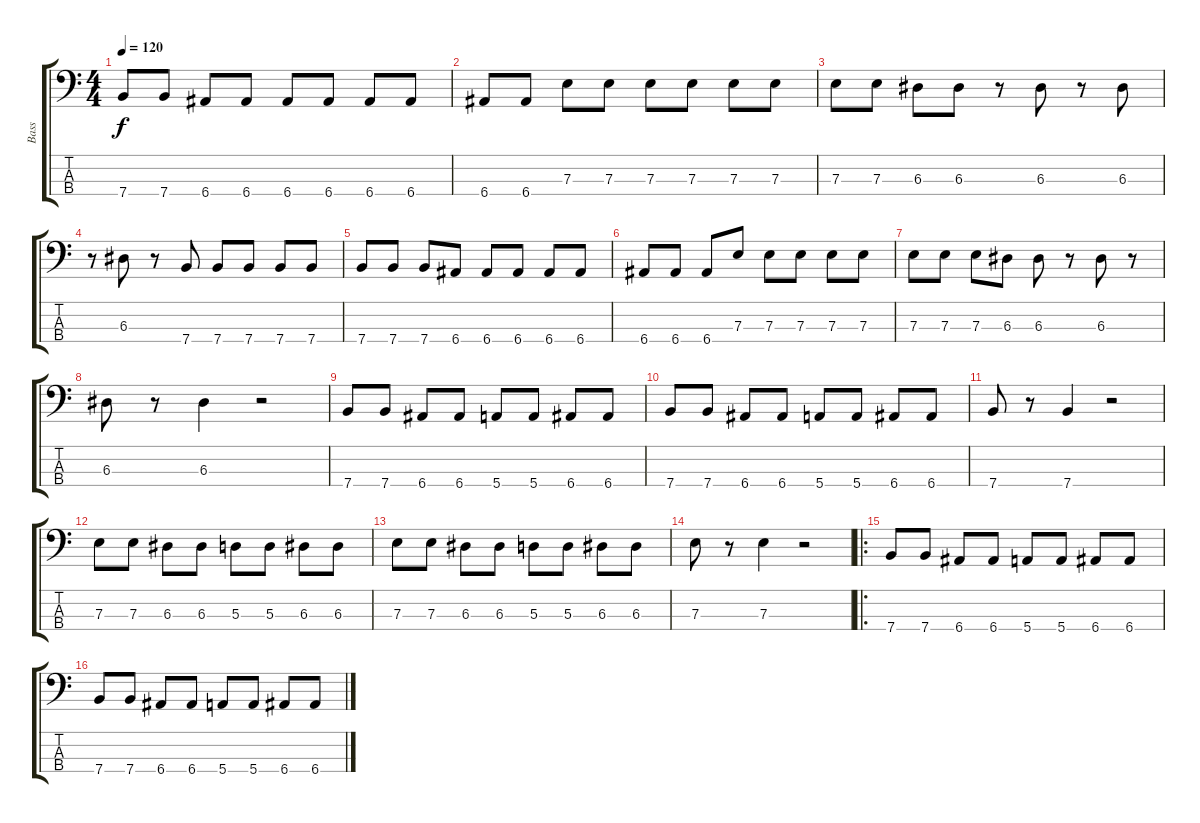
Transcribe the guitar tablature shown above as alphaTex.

\track ("Bass" "Bass") {instrument electricbassfinger}
\staff {score tabs}
\tuning (G2 D2 A1 E1) {hide}
\ts (4 4)
\tempo 120
\clef f4
\ks c
7.4.8{dy f} 7.4.8 6.4.8 6.4.8 6.4.8 6.4.8 6.4.8 6.4.8 |
6.4.8 6.4.8 7.3.8 7.3.8 7.3.8 7.3.8 7.3.8 7.3.8 |
7.3.8 7.3.8 6.3.8 6.3.8 r.8 6.3.8 r.8 6.3.8 |
r.8 6.3.8 r.8 7.4.8 7.4.8 7.4.8 7.4.8 7.4.8 |
7.4.8 7.4.8 7.4.8 6.4.8 6.4.8 6.4.8 6.4.8 6.4.8 |
6.4.8 6.4.8 6.4.8 7.3.8 7.3.8 7.3.8 7.3.8 7.3.8 |
7.3.8 7.3.8 7.3.8 6.3.8 6.3.8 r.8 6.3.8 r.8 |
6.3.8 r.8 6.3.4 r.2 |
7.4.8 7.4.8 6.4.8 6.4.8 5.4.8 5.4.8 6.4.8 6.4.8 |
7.4.8 7.4.8 6.4.8 6.4.8 5.4.8 5.4.8 6.4.8 6.4.8 |
7.4.8 r.8 7.4.4 r.2 |
7.3.8 7.3.8 6.3.8 6.3.8 5.3.8 5.3.8 6.3.8 6.3.8 |
7.3.8 7.3.8 6.3.8 6.3.8 5.3.8 5.3.8 6.3.8 6.3.8 |
7.3.8 r.8 7.3.4 r.2 |
\ro
7.4.8 7.4.8 6.4.8 6.4.8 5.4.8 5.4.8 6.4.8 6.4.8 |
7.4.8 7.4.8 6.4.8 6.4.8 5.4.8 5.4.8 6.4.8 6.4.8
